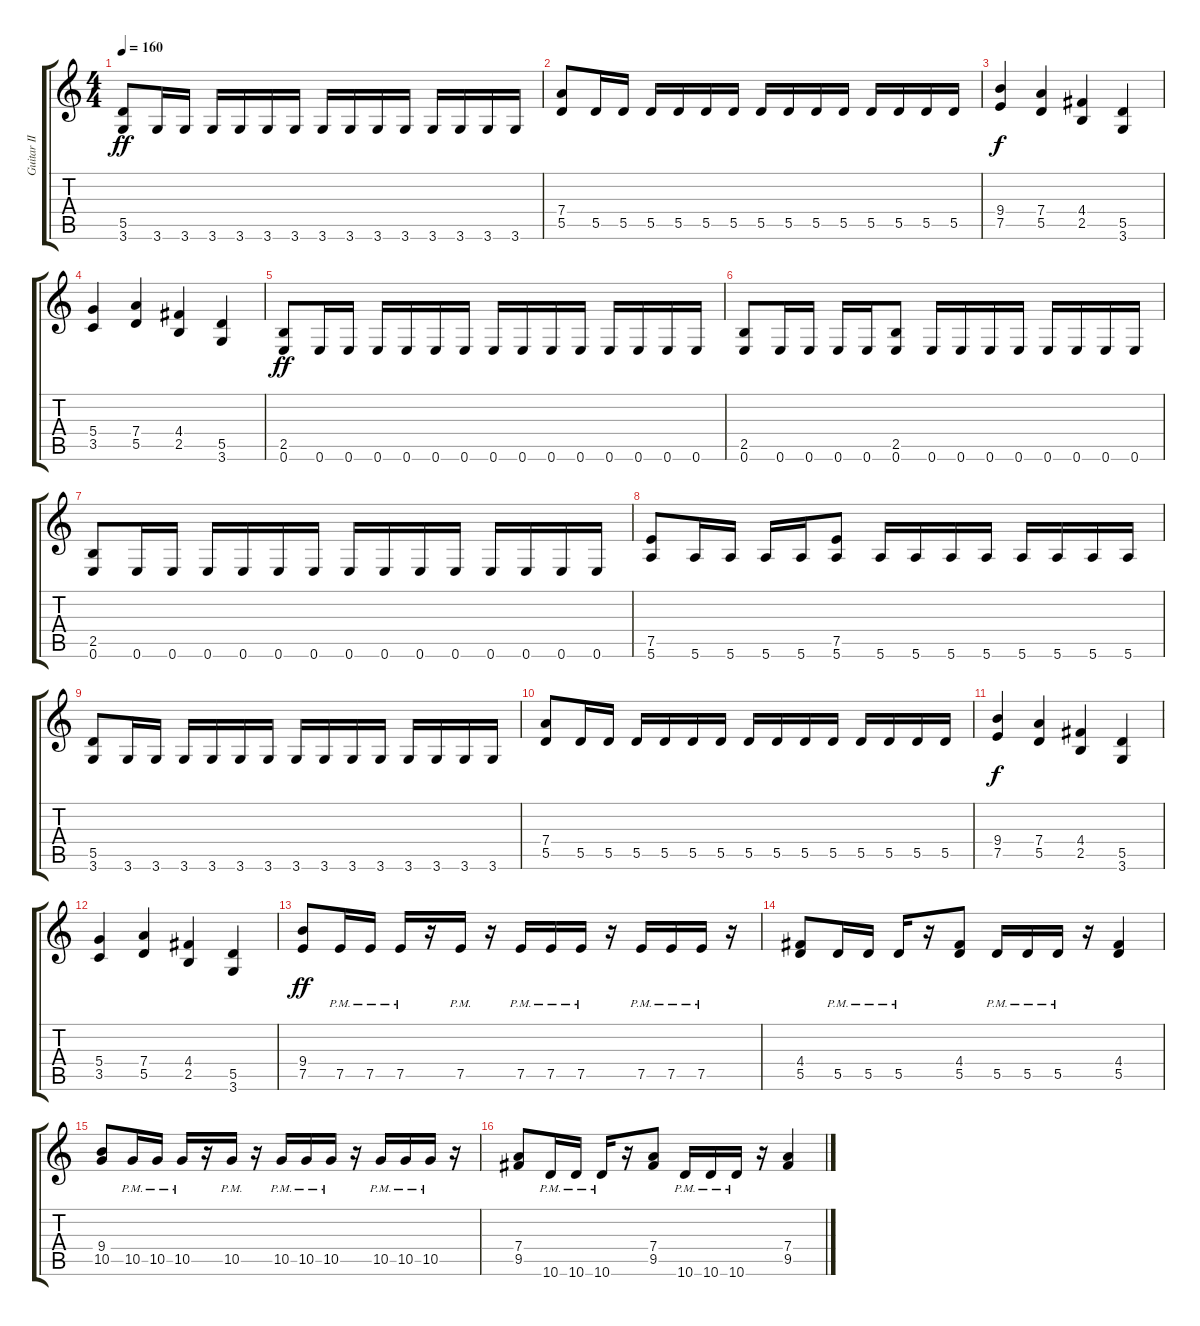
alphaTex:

\track ("Guitar II" "Guitar II") {instrument distortionguitar}
\staff {score tabs}
\tuning (E4 B3 G3 D3 A2 E2) {hide}
\ts (4 4)
\tempo 160
\clef g2
\ks c
(5.5 3.6).8{dy ff} 3.6.16 3.6.16 3.6.16 3.6.16 3.6.16 3.6.16 3.6.16 3.6.16 3.6.16 3.6.16 3.6.16 3.6.16 3.6.16 3.6.16 |
(7.4 5.5).8 5.5.16 5.5.16 5.5.16 5.5.16 5.5.16 5.5.16 5.5.16 5.5.16 5.5.16 5.5.16 5.5.16 5.5.16 5.5.16 5.5.16 |
(9.4 7.5).4{dy f} (7.4 5.5).4 (4.4 2.5).4 (5.5 3.6).4 |
(5.4 3.5).4 (7.4 5.5).4 (4.4 2.5).4 (5.5 3.6).4 |
(2.5 0.6).8{dy ff} 0.6.16 0.6.16 0.6.16 0.6.16 0.6.16 0.6.16 0.6.16 0.6.16 0.6.16 0.6.16 0.6.16 0.6.16 0.6.16 0.6.16 |
(2.5 0.6).8 0.6.16 0.6.16 0.6.16 0.6.16 (2.5 0.6).8 0.6.16 0.6.16 0.6.16 0.6.16 0.6.16 0.6.16 0.6.16 0.6.16 |
(2.5 0.6).8 0.6.16 0.6.16 0.6.16 0.6.16 0.6.16 0.6.16 0.6.16 0.6.16 0.6.16 0.6.16 0.6.16 0.6.16 0.6.16 0.6.16 |
(7.5 5.6).8 5.6.16 5.6.16 5.6.16 5.6.16 (7.5 5.6).8 5.6.16 5.6.16 5.6.16 5.6.16 5.6.16 5.6.16 5.6.16 5.6.16 |
(5.5 3.6).8 3.6.16 3.6.16 3.6.16 3.6.16 3.6.16 3.6.16 3.6.16 3.6.16 3.6.16 3.6.16 3.6.16 3.6.16 3.6.16 3.6.16 |
(7.4 5.5).8 5.5.16 5.5.16 5.5.16 5.5.16 5.5.16 5.5.16 5.5.16 5.5.16 5.5.16 5.5.16 5.5.16 5.5.16 5.5.16 5.5.16 |
(9.4 7.5).4{dy f} (7.4 5.5).4 (4.4 2.5).4 (5.5 3.6).4 |
(5.4 3.5).4 (7.4 5.5).4 (4.4 2.5).4 (5.5 3.6).4 |
(9.4 7.5).8{dy ff} 7.5{pm}.16 7.5{pm}.16 7.5{pm}.16 r.16 7.5{pm}.16 r.16 7.5{pm}.16 7.5{pm}.16 7.5{pm}.16 r.16 7.5{pm}.16 7.5{pm}.16 7.5{pm}.16 r.16 |
(4.4 5.5).8 5.5{pm}.16 5.5{pm}.16 5.5{pm}.16 r.16 (4.4 5.5).8 5.5{pm}.16 5.5{pm}.16 5.5{pm}.16 r.16 (4.4 5.5).4 |
(9.4 10.5).8 10.5{pm}.16 10.5{pm}.16 10.5{pm}.16 r.16 10.5{pm}.16 r.16 10.5{pm}.16 10.5{pm}.16 10.5{pm}.16 r.16 10.5{pm}.16 10.5{pm}.16 10.5{pm}.16 r.16 |
(7.4 9.5).8 10.6{pm}.16 10.6{pm}.16 10.6{pm}.16 r.16 (7.4 9.5).8 10.6{pm}.16 10.6{pm}.16 10.6{pm}.16 r.16 (7.4 9.5).4
